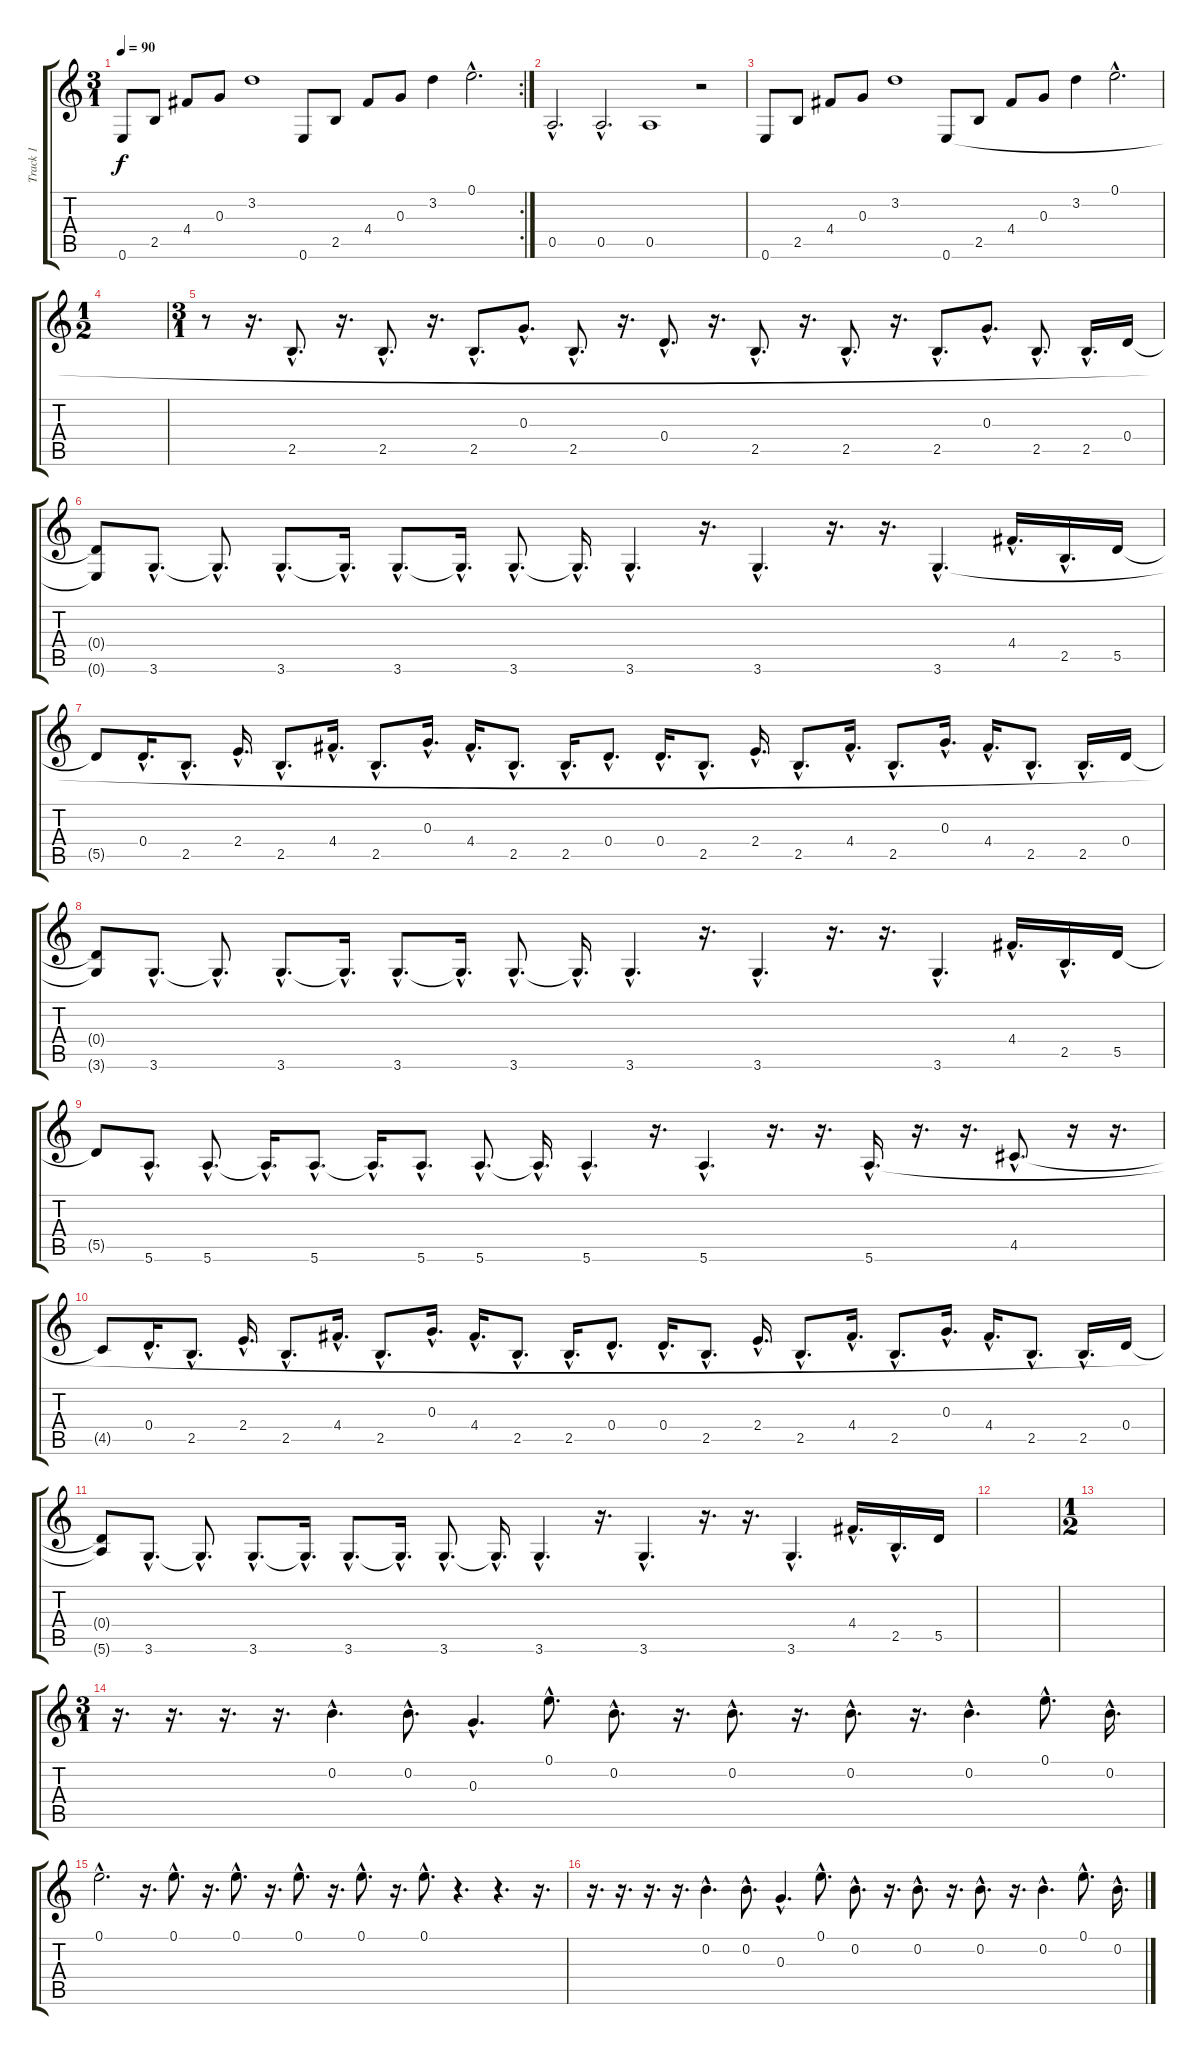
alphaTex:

\track ("Track 1" "Track 1") {instrument acousticguitarnylon}
\staff {score tabs}
\tuning (E4 B3 G3 D3 A2 E2) {hide}
\rc 2
\ts (3 1)
\tempo 90
\clef g2
\ks c
0.6.8{dy f instrument acousticguitarnylon} 2.5.8 4.4.8 0.3.8 3.2.1 0.6.8 2.5.8 4.4.8 0.3.8 3.2.4 0.1{hac}.2{d} |
0.5{hac}.2{d} 0.5{hac}.2{d} 0.5.1 r.2 |
0.6.8 2.5.8 4.4.8 0.3.8 3.2.1 0.6.8 2.5.8 4.4.8 0.3.8 3.2.4 0.1{hac}.2{d} |
\ts (1 2)
|
\ts (3 1)
r.8 r.16{d} 2.5{hac}.8{d} r.16{d} 2.5{hac}.8{d} r.16{d} 2.5{hac}.8{d} 0.3{hac}.8{d} 2.5{hac}.8{d} r.16{d} 0.4{hac}.8{d} r.16{d} 2.5{hac}.8{d} r.16{d} 2.5{hac}.8{d} r.16{d} 2.5{hac}.8{d} 0.3{hac}.8{d} 2.5{hac}.8{d} 2.5{hac}.16{d} 0.4.16 |
(0.4{t} 0.6{t}).8 3.6{hac}.8{d} 3.6{hac t}.8{d} 3.6{hac}.8{d} 3.6{hac t}.16{d} 3.6{hac}.8{d} 3.6{hac t}.16{d} 3.6{hac}.8{d} 3.6{hac t}.16{d} 3.6{hac}.4{d} r.16{d} 3.6{hac}.4{d} r.16{d} r.16{d} 3.6{hac}.4{d} 4.4{hac}.16{d} 2.5{hac}.16{d} 5.5.16 |
5.5{t}.8 0.4{hac}.16{d} 2.5{hac}.8{d} 2.4{hac}.16{d} 2.5{hac}.8{d} 4.4{hac}.16{d} 2.5{hac}.8{d} 0.3{hac}.16{d} 4.4{hac}.16{d} 2.5{hac}.8{d} 2.5{hac}.16{d} 0.4{hac}.8{d} 0.4{hac}.16{d} 2.5{hac}.8{d} 2.4{hac}.16{d} 2.5{hac}.8{d} 4.4{hac}.16{d} 2.5{hac}.8{d} 0.3{hac}.16{d} 4.4{hac}.16{d} 2.5{hac}.8{d} 2.5{hac}.16{d} 0.4.16 |
(0.4{t} 3.6{t}).8 3.6{hac}.8{d} 3.6{hac t}.8{d} 3.6{hac}.8{d} 3.6{hac t}.16{d} 3.6{hac}.8{d} 3.6{hac t}.16{d} 3.6{hac}.8{d} 3.6{hac t}.16{d} 3.6{hac}.4{d} r.16{d} 3.6{hac}.4{d} r.16{d} r.16{d} 3.6{hac}.4{d} 4.4{hac}.16{d} 2.5{hac}.16{d} 5.5.16 |
5.5{t}.8 5.6{hac}.8{d} 5.6{hac}.8{d} 5.6{hac t}.16{d} 5.6{hac}.8{d} 5.6{hac t}.16{d} 5.6{hac}.8{d} 5.6{hac}.8{d} 5.6{hac t}.16{d} 5.6{hac}.4{d} r.16{d} 5.6{hac}.4{d} r.16{d} r.16{d} 5.6{hac}.16{d} r.16{d} r.16{d} 4.5{hac}.8{d} r.16 r.16{d} |
4.5{t}.8 0.4{hac}.16{d} 2.5{hac}.8{d} 2.4{hac}.16{d} 2.5{hac}.8{d} 4.4{hac}.16{d} 2.5{hac}.8{d} 0.3{hac}.16{d} 4.4{hac}.16{d} 2.5{hac}.8{d} 2.5{hac}.16{d} 0.4{hac}.8{d} 0.4{hac}.16{d} 2.5{hac}.8{d} 2.4{hac}.16{d} 2.5{hac}.8{d} 4.4{hac}.16{d} 2.5{hac}.8{d} 0.3{hac}.16{d} 4.4{hac}.16{d} 2.5{hac}.8{d} 2.5{hac}.16{d} 0.4.16 |
(0.4{t} 5.6{t}).8 3.6{hac}.8{d} 3.6{hac t}.8{d} 3.6{hac}.8{d} 3.6{hac t}.16{d} 3.6{hac}.8{d} 3.6{hac t}.16{d} 3.6{hac}.8{d} 3.6{hac t}.16{d} 3.6{hac}.4{d} r.16{d} 3.6{hac}.4{d} r.16{d} r.16{d} 3.6{hac}.4{d} 4.4{hac}.16{d} 2.5{hac}.16{d} 5.5.16 |
|
\ts (1 2)
|
\ts (3 1)
r.16{d} r.16{d} r.16{d} r.16{d} 0.2{hac}.4{d} 0.2{hac}.8{d} 0.3{hac}.4{d} 0.1{hac}.8{d} 0.2{hac}.8{d} r.16{d} 0.2{hac}.8{d} r.16{d} 0.2{hac}.8{d} r.16{d} 0.2{hac}.4{d} 0.1{hac}.8{d} 0.2{hac}.16{d} |
0.1{hac}.2{d} r.16{d} 0.1{hac}.8{d} r.16{d} 0.1{hac}.8{d} r.16{d} 0.1{hac}.8{d} r.16{d} 0.1{hac}.8{d} r.16{d} 0.1{hac}.8{d} r.4{d} r.4{d} r.16{d} |
r.16{d} r.16{d} r.16{d} r.16{d} 0.2{hac}.4{d} 0.2{hac}.8{d} 0.3{hac}.4{d} 0.1{hac}.8{d} 0.2{hac}.8{d} r.16{d} 0.2{hac}.8{d} r.16{d} 0.2{hac}.8{d} r.16{d} 0.2{hac}.4{d} 0.1{hac}.8{d} 0.2{hac}.16{d}
